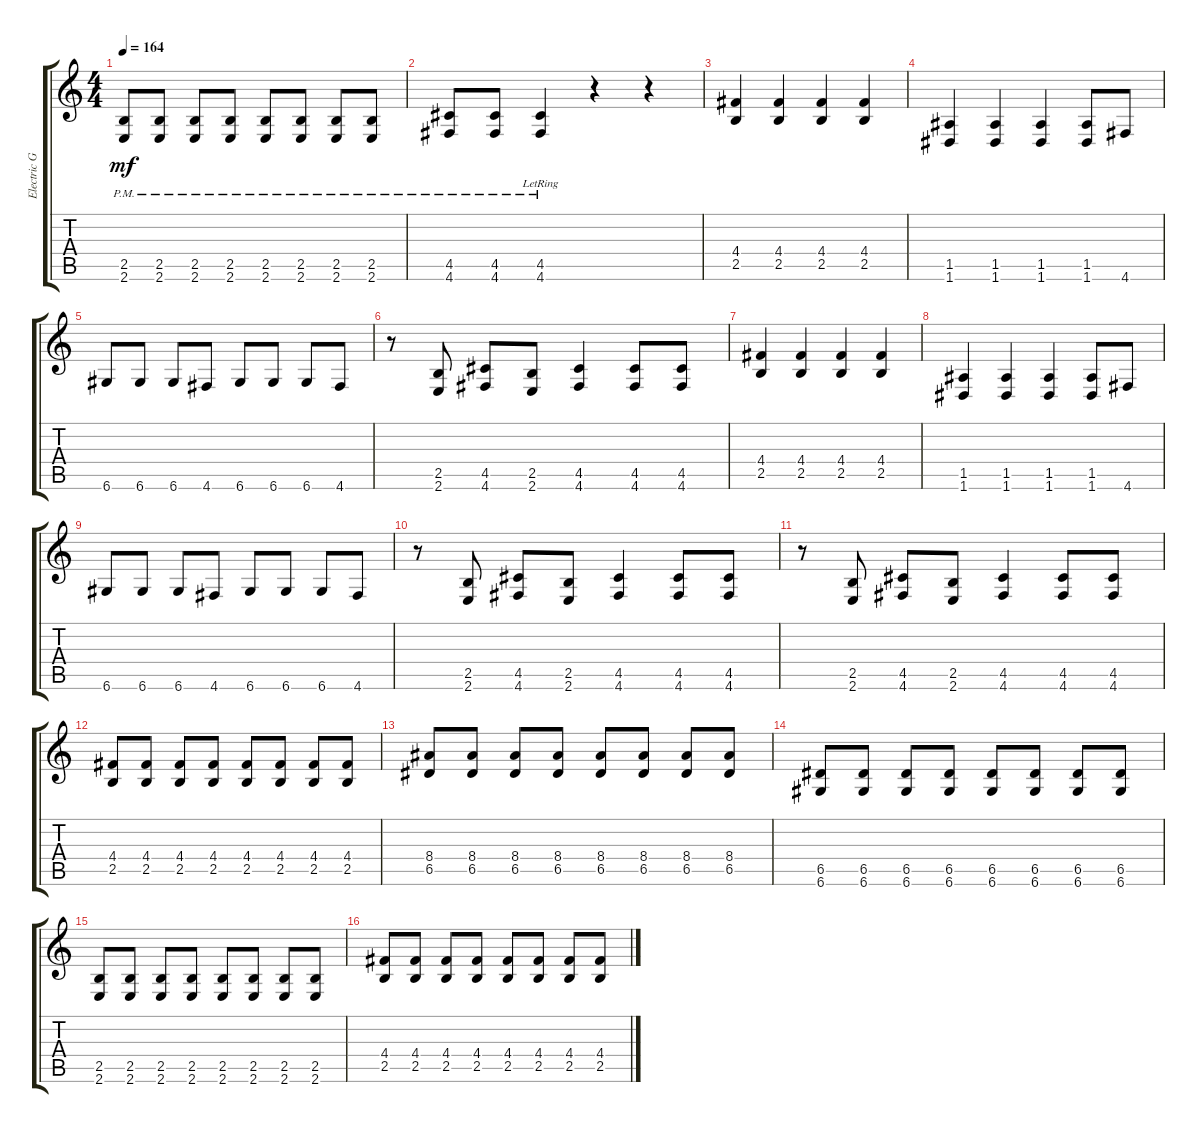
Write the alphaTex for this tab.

\track ("Electric Guitar" "Electric G") {instrument overdrivenguitar}
\staff {score tabs}
\tuning (E4 B3 G3 D3 A2 D2) {hide}
\ts (4 4)
\tempo 164
\clef g2
\ks c
(2.5{pm} 2.6{pm}).8{dy mf} (2.5{pm} 2.6{pm}).8 (2.5{pm} 2.6{pm}).8 (2.5{pm} 2.6{pm}).8 (2.5{pm} 2.6{pm}).8 (2.5{pm} 2.6{pm}).8 (2.5{pm} 2.6{pm}).8 (2.5{pm} 2.6{pm}).8 |
(4.5{pm} 4.6{pm}).8 (4.5{pm} 4.6{pm}).8 (4.5{pm} 4.6{lr}).4 r.4 r.4 |
(4.4 2.5).4 (4.4 2.5).4 (4.4 2.5).4 (4.4 2.5).4 |
(1.5 1.6).4 (1.5 1.6).4 (1.5 1.6).4 (1.5 1.6).8 4.6.8 |
6.6.8 6.6.8 6.6.8 4.6.8 6.6.8 6.6.8 6.6.8 4.6.8 |
r.8 (2.5 2.6).8 (4.5 4.6).8 (2.5 2.6).8 (4.5 4.6).4 (4.5 4.6).8 (4.5 4.6).8 |
(4.4 2.5).4 (4.4 2.5).4 (4.4 2.5).4 (4.4 2.5).4 |
(1.5 1.6).4 (1.5 1.6).4 (1.5 1.6).4 (1.5 1.6).8 4.6.8 |
6.6.8 6.6.8 6.6.8 4.6.8 6.6.8 6.6.8 6.6.8 4.6.8 |
r.8 (2.5 2.6).8 (4.5 4.6).8 (2.5 2.6).8 (4.5 4.6).4 (4.5 4.6).8 (4.5 4.6).8 |
r.8 (2.5 2.6).8 (4.5 4.6).8 (2.5 2.6).8 (4.5 4.6).4 (4.5 4.6).8 (4.5 4.6).8 |
(4.4 2.5).8 (4.4 2.5).8 (4.4 2.5).8 (4.4 2.5).8 (4.4 2.5).8 (4.4 2.5).8 (4.4 2.5).8 (4.4 2.5).8 |
(8.4 6.5).8 (8.4 6.5).8 (8.4 6.5).8 (8.4 6.5).8 (8.4 6.5).8 (8.4 6.5).8 (8.4 6.5).8 (8.4 6.5).8 |
(6.5 6.6).8 (6.5 6.6).8 (6.5 6.6).8 (6.5 6.6).8 (6.5 6.6).8 (6.5 6.6).8 (6.5 6.6).8 (6.5 6.6).8 |
(2.5 2.6).8 (2.5 2.6).8 (2.5 2.6).8 (2.5 2.6).8 (2.5 2.6).8 (2.5 2.6).8 (2.5 2.6).8 (2.5 2.6).8 |
(4.4 2.5).8 (4.4 2.5).8 (4.4 2.5).8 (4.4 2.5).8 (4.4 2.5).8 (4.4 2.5).8 (4.4 2.5).8 (4.4 2.5).8
